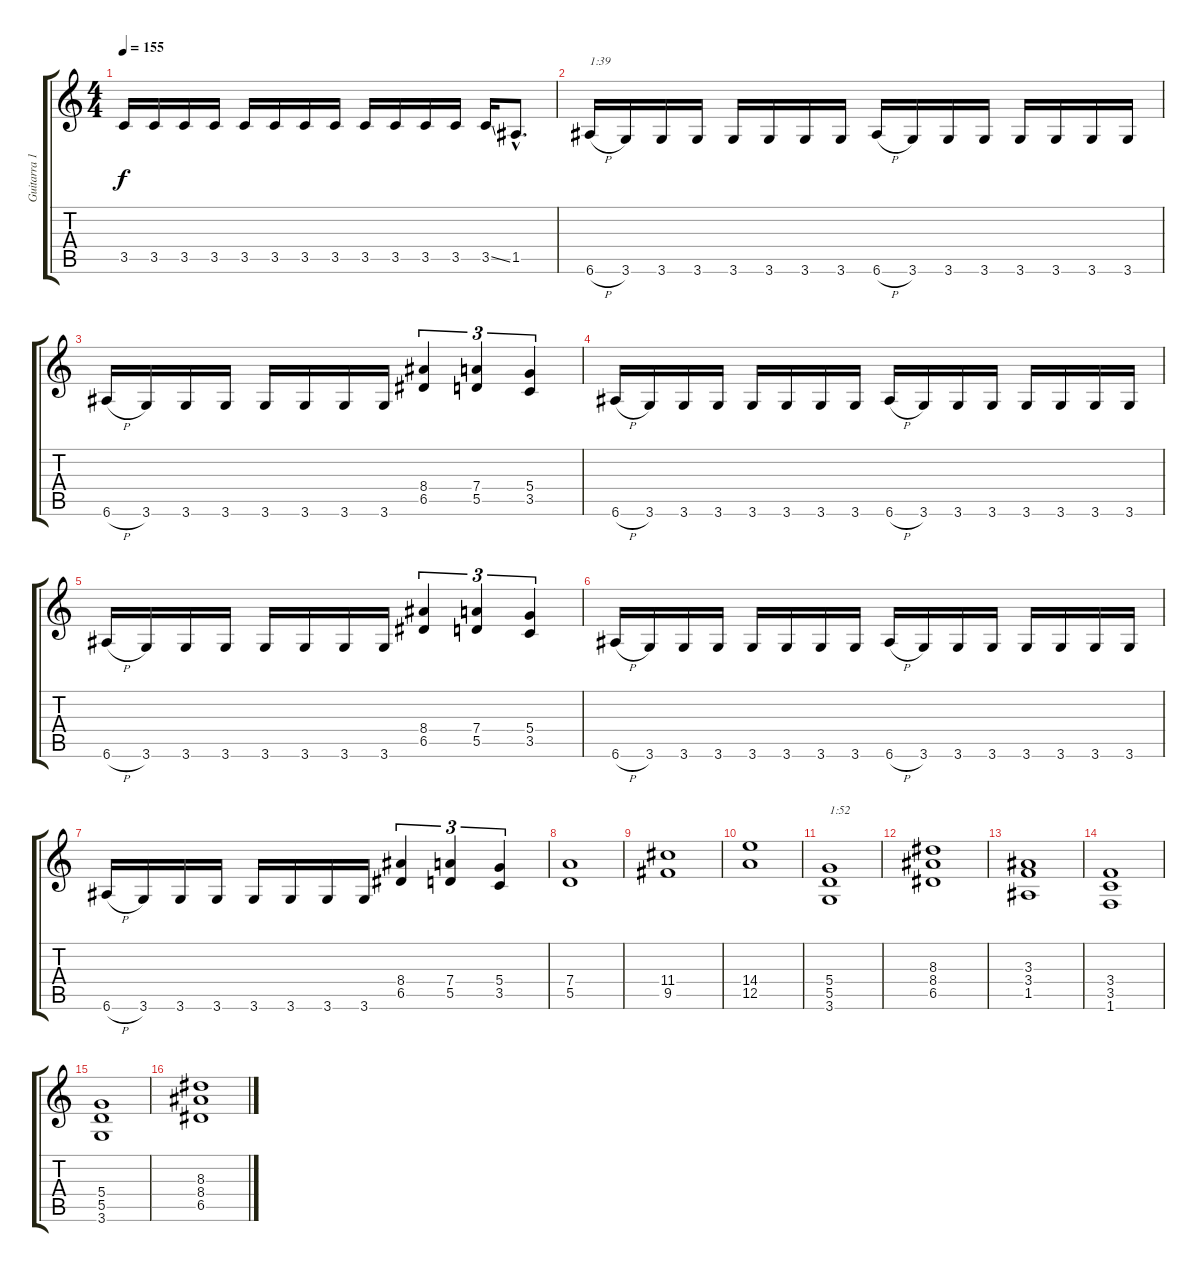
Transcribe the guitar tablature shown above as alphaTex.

\track ("Guitarra 1" "Guitarra 1") {instrument distortionguitar}
\staff {score tabs}
\tuning (E4 B3 G3 D3 A2 E2) {hide}
\ts (4 4)
\tempo 155
\clef g2
\ks c
3.5.16{dy f} 3.5.16 3.5.16 3.5.16 3.5.16 3.5.16 3.5.16 3.5.16 3.5.16 3.5.16 3.5.16 3.5.16 3.5{ss}.16 1.5{hac}.8{d} |
6.6{h}.16{txt "1:39"} 3.6.16 3.6.16 3.6.16 3.6.16 3.6.16 3.6.16 3.6.16 6.6{h}.16 3.6.16 3.6.16 3.6.16 3.6.16 3.6.16 3.6.16 3.6.16 |
6.6{h}.16 3.6.16 3.6.16 3.6.16 3.6.16 3.6.16 3.6.16 3.6.16 (8.4 6.5).4{tu (3 2)} (7.4 5.5).4{tu (3 2)} (5.4 3.5).4{tu (3 2)} |
6.6{h}.16 3.6.16 3.6.16 3.6.16 3.6.16 3.6.16 3.6.16 3.6.16 6.6{h}.16 3.6.16 3.6.16 3.6.16 3.6.16 3.6.16 3.6.16 3.6.16 |
6.6{h}.16 3.6.16 3.6.16 3.6.16 3.6.16 3.6.16 3.6.16 3.6.16 (8.4 6.5).4{tu (3 2)} (7.4 5.5).4{tu (3 2)} (5.4 3.5).4{tu (3 2)} |
6.6{h}.16 3.6.16 3.6.16 3.6.16 3.6.16 3.6.16 3.6.16 3.6.16 6.6{h}.16 3.6.16 3.6.16 3.6.16 3.6.16 3.6.16 3.6.16 3.6.16 |
6.6{h}.16 3.6.16 3.6.16 3.6.16 3.6.16 3.6.16 3.6.16 3.6.16 (8.4 6.5).4{tu (3 2)} (7.4 5.5).4{tu (3 2)} (5.4 3.5).4{tu (3 2)} |
(7.4 5.5).1 |
(11.4 9.5).1 |
(14.4 12.5).1 |
(5.4 5.5 3.6).1{txt "1:52"} |
(8.3 8.4 6.5).1 |
(3.3 3.4 1.5).1 |
(3.4 3.5 1.6).1 |
(5.4 5.5 3.6).1 |
(8.3 8.4 6.5).1
